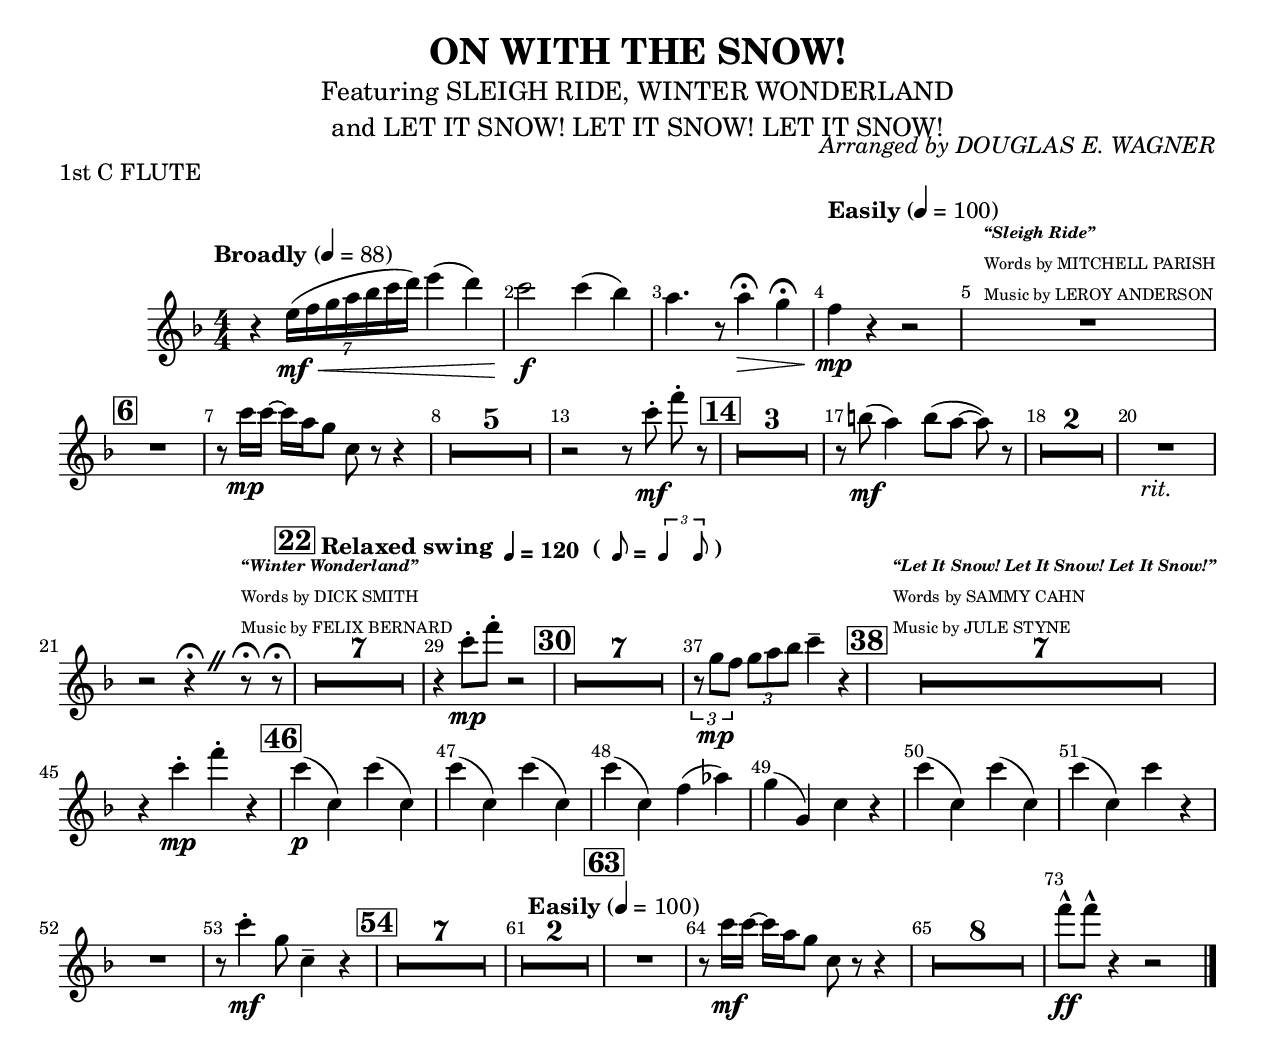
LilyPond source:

\version "2.18.2"
\language "english"

\version "2.18.2"
\language "english"

\version "2.18.2"
\language "english"

% Copied from http://lsr.di.unimi.it/LSR/Snippet?id=204

rhythmMarkStaffReduce = #-3
rhythmMarkLabelFontSize = #-2

%{
staffProperties = {
  fontSize = #rhythmMarkStaffReduce
  \override StaffSymbol.staff-space = #(magstep rhythmMarkStaffReduce)
  \override StaffSymbol.line-count = #0
  \override VerticalAxisGroup.Y-extent = #'(-0.85 . 4)
}

staffLayout = {
  ragged-right = ##t
  indent = 0
  \context {
    \Staff
    \remove "Clef_engraver"
    \remove "Time_signature_engraver"
  }
}
%}

rhythmMark = #(define-music-function (parser location label tempoNote tempo originalRhythm newRhythm ) (string? ly:music? string? ly:music? ly:music?)
  #{
    \tempo \markup {
      \line \general-align #Y #DOWN {
        \combine
        $label
        " "
        \score {
          \new Staff \with {
            fontSize = #rhythmMarkStaffReduce
            \override StaffSymbol.staff-space = #(magstep rhythmMarkStaffReduce)
            \override StaffSymbol.line-count = #0
            \override VerticalAxisGroup.Y-extent = #'(-0.85 . 4)
          } {
            \relative c'' { \stemUp $tempoNote }
          }
          \layout {
            ragged-right = ##t
            indent = 0
            \context {
              \Staff
              \remove "Clef_engraver"
              \remove "Time_signature_engraver"
            }
          }
        }
        "=" $tempo " ("
        \score {
          \new Staff \with {
            fontSize = #rhythmMarkStaffReduce
            \override StaffSymbol.staff-space = #(magstep rhythmMarkStaffReduce)
            \override StaffSymbol.line-count = #0
            \override VerticalAxisGroup.Y-extent = #'(-0.85 . 4)
          } {
            \relative c'' { \stemUp $originalRhythm }
          }
          \layout {
            ragged-right = ##t
            indent = 0
            \context {
              \Staff
              \remove "Clef_engraver"
              \remove "Time_signature_engraver"
            }
          }
        }
        "="
        \score {
          \new Staff \with {
            fontSize = #rhythmMarkStaffReduce
            \override StaffSymbol.staff-space = #(magstep rhythmMarkStaffReduce)
            \override StaffSymbol.line-count = #0
            \override VerticalAxisGroup.Y-extent = #'(-0.85 . 4)
          } {
            \relative c'' { \stemUp $newRhythm }
          }
          \layout {
            ragged-right = ##t
            indent = 0
            \context {
              \Staff
              \remove "Clef_engraver"
              \remove "Time_signature_engraver"
            }
          }
        }
        ")"
      }
    }
  #})


\header {
  title = "ON WITH THE SNOW!"
  subtitle = \markup \center-column \normal-text {
    "Featuring SLEIGH RIDE, WINTER WONDERLAND"
    "and LET IT SNOW! LET IT SNOW! LET IT SNOW!"
  }
  composer = \markup { \italic "Arranged by DOUGLAS E. WAGNER" }
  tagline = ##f
}

\paper {
  #(set-paper-size "ansi a")
}

rehearsalMark = {
  \once \override Score.BarNumber.break-visibility = ##(#f #f #f)
  \mark \default
}

rhythmMarkEighth = { g8 }

rhythmMarkTripletEighths = { \tuplet 3/2 { g4 g8 } }

quarterNote = { g4 }

scoreOutline = {
  \compressFullBarRests
  \override MultiMeasureRest.expand-limit = #1

  \set Score.markFormatter = #format-mark-box-barnumbers
  \override Score.BarNumber.break-visibility = #end-of-line-invisible
  \context Score \applyContext #(set-bar-number-visibility 1)

  \numericTimeSignature

  \time 4/4
  \tempo "Broadly" 4 = 88
  \key f \major
  | s1*2

  % m. 3
  s2
  s4 \fermata
  s4 \fermata

  % m. 4
  \tempo "Easily" 4 = 100
  | s1*1

  % m. 5
  s1*1^\markup \left-column {
    \teeny \italic \bold "“Sleigh Ride”"
    \teeny "Words by MITCHELL PARISH"
    \teeny "Music by LEROY ANDERSON"
  }

  %%% m. 6 %%%
  \rehearsalMark
  | s1*8

  %%% m. 14 %%%
  \rehearsalMark
  | s1*6

  % m. 20
  | s1*1_\markup \italic { "rit." }

  % m. 21
  | s2
  s4 \fermata
  \override BreathingSign.text = \markup {
    \musicglyph #"scripts.caesura.straight"
  } \breathe

  s8 \fermata^\markup \left-column {
    \teeny \italic \bold "“Winter Wonderland”"
    \teeny "Words by DICK SMITH"
    \teeny "Music by FELIX BERNARD"
  }
  s8 \fermata

  %%% m. 22 %%%
  \rehearsalMark
  \rhythmMark  #"Relaxed swing" \quarterNote #"120" \rhythmMarkEighth \rhythmMarkTripletEighths
  | s1*8

  %%% m. 30 %%%
  \rehearsalMark
  | s1*8

  %%% m. 38 %%%
  \rehearsalMark
  | s1*8^\markup \left-column {
    \teeny \italic \bold "“Let It Snow! Let It Snow! Let It Snow!”"
    \teeny "Words by SAMMY CAHN"
    \teeny "Music by JULE STYNE"
  }

  %%% m. 46 %%%
  \rehearsalMark
  | s1*8

  %%% m. 54 %%%
  \rehearsalMark
  | s1*7

  % m. 61
  \tempo "Easily" 4 = 100
  | s1*2

  %%% m. 63 %%%
  \rehearsalMark
  | s1*11

  \bar "|."
}


\header {
  piece = "1st C FLUTE"
}

partFluteOne = \relative c''' {
  r4
  \tuplet 7/4 { e,16(\<\mf f16 g16 a16 bf16 c16 d16) }
  e4(
  d4)
  |
  % m. 2
  c2\f

  c4(
  bf4)
  |
  % m. 3
  a4.
    r8
  a4\>
  g4
  |
  % m. 4
  f4\mp
  r4
  r2

  |
  % m. 5, 6
  R1*2
  |
  % m. 7
  r8 c'16\mp c16~
  c16 a16 g8
  c,8 r8
  r4
  |
  % m. 8, 9, 10, 11, 12
  R1*5
  |
  % m. 13
  r2

  r8 c'8\noBeam-.\mf
  f8-. r8
  |
  % m. 14, 15, 16
  R1*3
  |
  % m. 17
  r8 b,8(\mf
  a4)
  b8( a8~
  a8)\noBeam r8
  |
  % m. 18, 19, 20
  R1*3
  |
  % m. 21
  r2

  r4
  r8 r8
  |
  % m. 22, 23, 24, 25, 26, 27, 28
  R1*7
  |
  % m. 29
  r4
  c8-.\mp f8-.
  r2

  |
  % m. 30, 31, 32, 33, 34, 35, 36
  R1*7
  |
  % m. 37
  \tuplet 3/2 { r8 g,8\mp f8 }
  \tuplet 3/2 { g8 a8 bf8 }
  c4--
  r4
  |
  % m. 38, 39, 40, 41, 42, 43, 44
  R1*7
  |
  % m. 45
  r4
  c4-.\mp
  f4-.
  r4
  |
  % m. 46
  c4(\p
  c,4)
  c'4(
  c,4)
  |
  % m. 47
  c'4(
  c,4)
  c'4(
  c,4)
  |
  % m. 48
  c'4(
  c,4)
  f4(
  af4)
  |
  % m. 49
  g4(
  g,4)
  c4
  r4
  |
  % m. 50
  c'4(
  c,4)
  c'4(
  c,4)
  |
  % m. 51
  c'4(
  c,4)
  c'4
  r4
  |
  % m. 52
  R1



  |
  % m. 53
  r8 c4-.\mf
    g8
  c,4--
  r4
  |
  % m. 54, 55, 56, 57, 58, 59, 60, 61, 62, 63
  R1*10
  |
  % m. 64
  r8 c'16\mf c16~
  c16 a16 g8
  c,8 r8
  r4
  |
  % m. 65, 66, 67, 68, 69, 70, 71, 72
  R1*8
  |
  % m. 73
  f'8-^\ff f8-^
  r4
  r2
}

\new Voice {
  << \scoreOutline \partFluteOne >>
}
